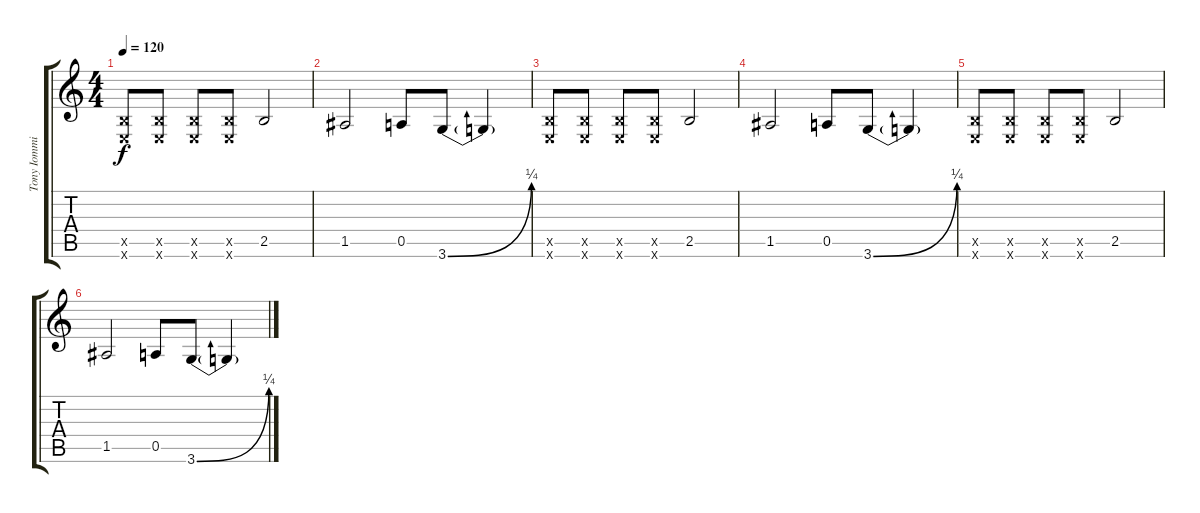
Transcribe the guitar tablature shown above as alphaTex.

\track ("Tony Iommi (Right)" "Tony Iommi") {instrument overdrivenguitar}
\staff {score tabs}
\tuning (E4 B3 G3 D3 A2 E2) {hide}
\ts (4 4)
\tempo 120
\clef g2
\ks c
(2.5{x} 0.6{x}).8{dy f volume 8} (2.5{x} 0.6{x}).8 (2.5{x} 0.6{x}).8 (2.5{x} 0.6{x}).8 2.5.2 |
1.5.2{volume 7} 0.5.8 3.6{be (bend 0 0 60 1)}.8 3.6{t}.4 |
(2.5{x} 0.6{x}).8{volume 4} (2.5{x} 0.6{x}).8 (2.5{x} 0.6{x}).8 (2.5{x} 0.6{x}).8 2.5.2 |
1.5.2{volume 2} 0.5.8 3.6{be (bend 0 0 60 1)}.8 3.6{t}.4 |
(2.5{x} 0.6{x}).8{volume 1} (2.5{x} 0.6{x}).8 (2.5{x} 0.6{x}).8 (2.5{x} 0.6{x}).8 2.5.2 |
1.5.2{volume 0} 0.5.8 3.6{be (bend 0 0 60 1)}.8 3.6{t}.4
